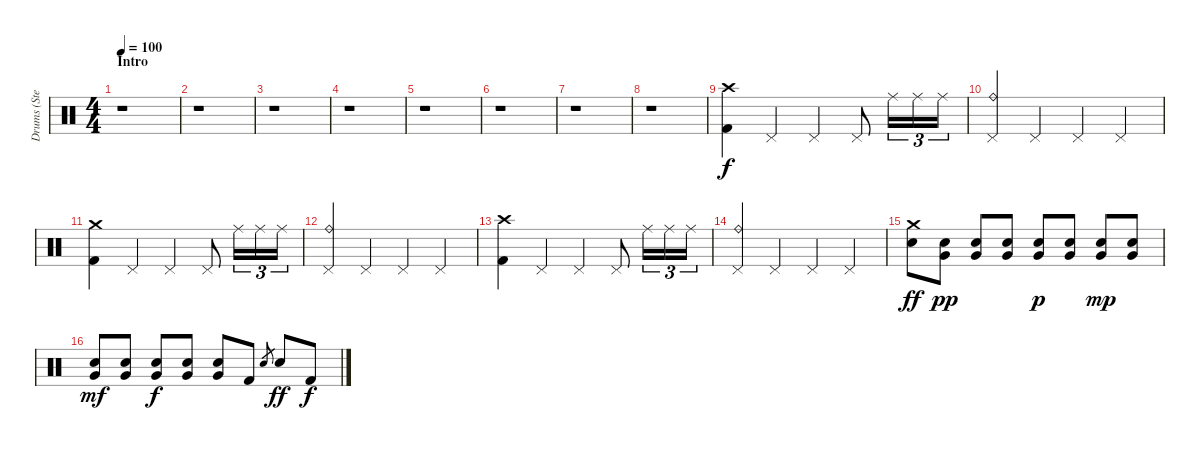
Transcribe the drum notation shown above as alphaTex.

\track ("Drums (Steven)" "Drums (Ste") {instrument percussion}
\staff {score}
\articulation defaults
\ts (4 4)
\section ("" "Intro")
\tempo 100
\clef neutral
\ks c
r.1{dy f} |
r.1 |
r.1 |
r.1 |
r.1 |
r.1 |
r.1 |
r.1 |
("Crash high (hit)" "Kick (hit) 2").4 "Pedal Hi-Hat (hit)".4 "Pedal Hi-Hat (hit)".4 "Pedal Hi-Hat (hit)".8 "Ride (middle)".16{tu (3 2)} "Ride (middle)".16{tu (3 2)} "Ride (middle)".16{tu (3 2)} |
("Ride (bell)" "Pedal Hi-Hat (hit)").4 "Pedal Hi-Hat (hit)".4 "Pedal Hi-Hat (hit)".4 "Pedal Hi-Hat (hit)".4 |
("Crash medium (hit)" "Kick (hit) 2").4 "Pedal Hi-Hat (hit)".4 "Pedal Hi-Hat (hit)".4 "Pedal Hi-Hat (hit)".8 "Ride (middle)".16{tu (3 2)} "Ride (middle)".16{tu (3 2)} "Ride (middle)".16{tu (3 2)} |
("Ride (bell)" "Pedal Hi-Hat (hit)").4 "Pedal Hi-Hat (hit)".4 "Pedal Hi-Hat (hit)".4 "Pedal Hi-Hat (hit)".4 |
("Crash high (hit)" "Kick (hit) 2").4 "Pedal Hi-Hat (hit)".4 "Pedal Hi-Hat (hit)".4 "Pedal Hi-Hat (hit)".8 "Ride (middle)".16{tu (3 2)} "Ride (middle)".16{tu (3 2)} "Ride (middle)".16{tu (3 2)} |
("Ride (bell)" "Pedal Hi-Hat (hit)").4 "Pedal Hi-Hat (hit)".4 "Pedal Hi-Hat (hit)".4 "Pedal Hi-Hat (hit)".4 |
("Crash medium (hit)" "Snare (hit) 2").8{dy ff} ("Very Low Tom (hit)" "Snare (hit) 2").8{dy pp} ("Very Low Tom (hit)" "Snare (hit) 2").8 ("Very Low Tom (hit)" "Snare (hit) 2").8 ("Very Low Tom (hit)" "Snare (hit) 2").8{dy p} ("Very Low Tom (hit)" "Snare (hit) 2").8 ("Very Low Tom (hit)" "Snare (hit) 2").8{dy mp} ("Very Low Tom (hit)" "Snare (hit) 2").8 |
("Very Low Tom (hit)" "Snare (hit) 2").8{dy mf} ("Very Low Tom (hit)" "Snare (hit) 2").8 ("Very Low Tom (hit)" "Snare (hit) 2").8{dy f} ("Very Low Tom (hit)" "Snare (hit) 2").8 ("Very Low Tom (hit)" "Snare (hit) 2").8 "Kick (hit) 2".8 "Snare (hit) 2".8{gr} "Snare (hit) 2".8{dy ff} "Kick (hit) 2".8{dy f}
